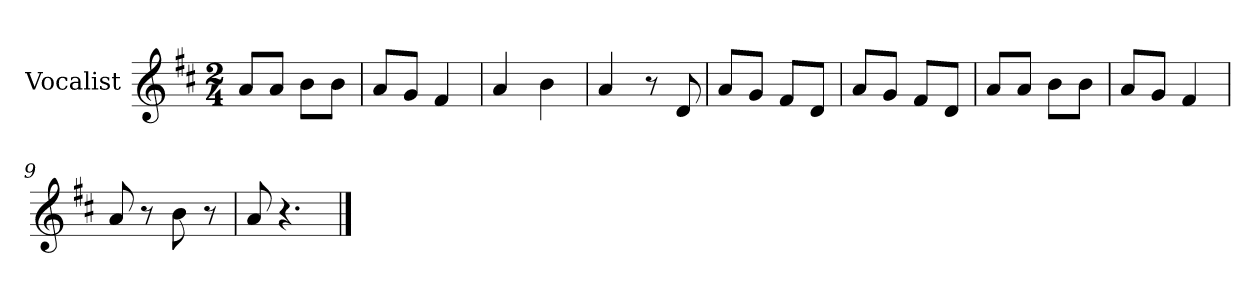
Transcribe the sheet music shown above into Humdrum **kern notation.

**kern
*part1
*staff1
*I"Vocalist
*k[f#c#]
*D:
*M2/4
=1
8aL
8aJ
8bL
8bJ
=2
8aL
8gJ
4f#
=3
4a
4b
=4
4a
8r
8d
=5
8aL
8gJ
8f#L
8dJ
=6
8aL
8gJ
8f#L
8dJ
=7
8aL
8aJ
8bL
8bJ
=8
8aL
8gJ
4f#
=9
8a
8r
8b
8r
=10
8a
4.r
==
*-
